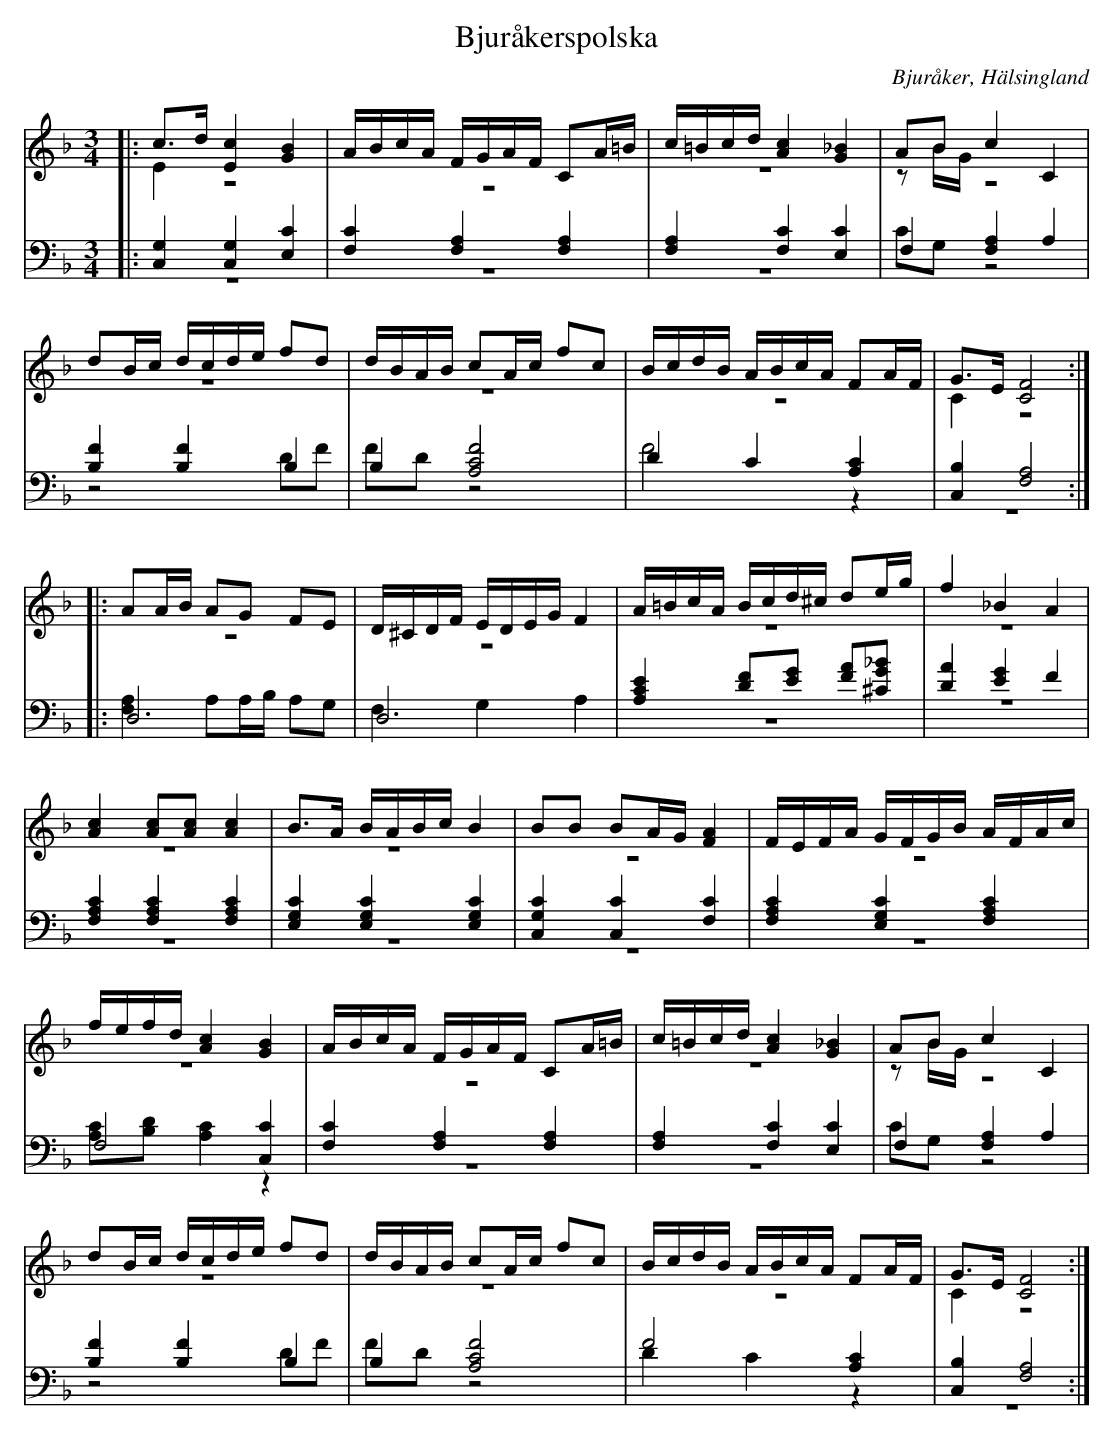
X:1
T: Bjuråkerspolska
O: Bjuråker, Hälsingland
M: 3/4
L: 1/16
K: F
V:1
V:2 merge
V:3
V:4 merge
V:1
|: c2>d2 [E4c4] [G4B4]|ABcA FGAF C2A=B|c=Bcd [A4c4] [G4_B4]|A2B2 c4 C4 |
d2Bc dcde f2d2|dBAB c2Ac f2c2|BcdB ABcA F2AF|G2>E2 [C8F8]:|
|:A2AB A2G2 F2E2|D^CDF EDEG F4|A=BcA Bcd^c d2eg|f4 _B4 A4 |
[A4c4] [A2c2][A2c2] [A4c4]|B2>A2 BABc B4|B2B2 B2AG [F4A4]|FEFA GFGB AFAc|
fefd [A4c4] [G4B4]|ABcA FGAF C2A=B|c=Bcd [A4c4] [G4_B4]|A2B2 c4 C4 |
d2Bc dcde f2d2|dBAB c2Ac f2c2|BcdB ABcA F2AF|G2>E2 [C8F8]:|
V:2
|:E4 z8|z12|z12|z2BG z8 |
z12|z12|z12|C4 z8:|
|:z12|z12|z12|z12 |
z12|z12|z12|z12|
z12|z12|z12|z2BG z8 |
z12|z12|z12|C4 z8:|
V:3 clef=bass
|: [C,4G,4] [C,4G,4] [E,4C4]|[F,4C4] [F,4A,4] [F,4A,4]|[F,4A,4] [F,4C4] [E,4C4]| F,4 [F,4A,4] A,4|
[B,4F4] [B,4F4] B,4|B,4 [A,8C8F8]|D4 C4 [A,4C4]|[C,4B,4] [F,8A,8]:|
|:D,12|D,12|[A,4C4E4] [D2F2][E2G2] [F2A2][^C2G2_B2]|
[D4A4] [E4G4] F4|[F,4A,4C4] [F,4A,4C4] [F,4A,4C4]|[E,4G,4C4] [E,4G,4C4] [E,4G,4C4]|[C,4G,4C4] [C,4C4] [F,4C4]|
[F,4A,4C4] [E,4G,4C4] [F,4A,4C4]|F,8 [C,4C4]|[F,4C4] [F,4A,4] [F,4A,4]|[F,4A,4] [F,4C4] [E,4C4]|
F,4 [F,4A,4] A,4|[B,4F4] [B,4F4] B,4|B,4 [A,8C8F8]|F8  [A,4C4]|[C,4B,4] [F,8A,8]:|
V:4 clef=bass
|:z12|z12|z12|C2G,2 z8 |
z8 D2F2|F2D2 z8|F8 z4|z12:|
|:[F,4A,4] A,2A,B, A,2G,2|F,4 G,4 A,4|z12|z12 |
z12|z12|z12|z12|
[A,2C2][B,2D2] [A,4C4] z4|z12|z12|C2G,2 z8 |
z8 D2F2|F2D2 z8|D4 C4 z4|z12:|
